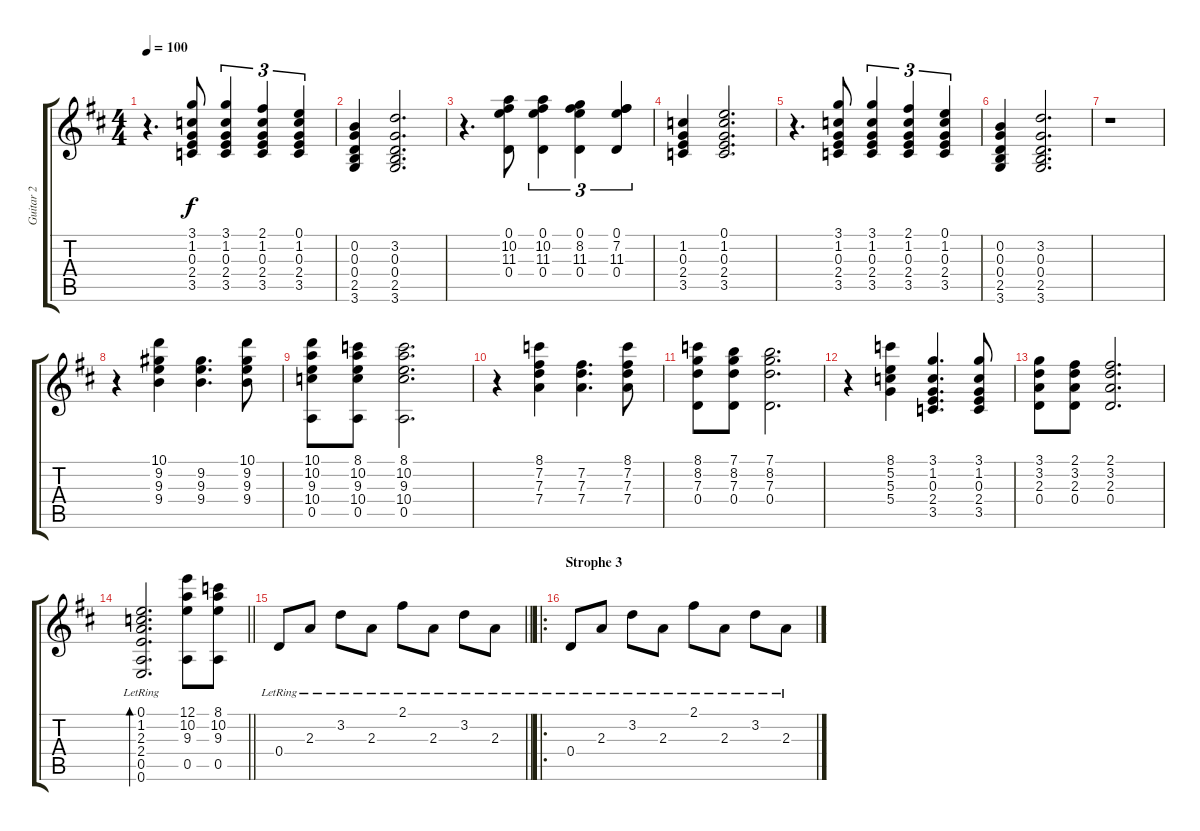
\track ("Guitar 2" "Guitar 2") {instrument acousticguitarsteel}
\staff {score tabs}
\tuning (E4 B3 G3 D3 A2 E2) {hide}
\ts (4 4)
\tempo 100
\clef g2
\ks d
r.4{d dy f} (3.1 1.2 0.3 2.4 3.5).8 (3.1 1.2 0.3 2.4 3.5).4{tu (3 2)} (2.1 1.2 0.3 2.4 3.5).4{tu (3 2)} (0.1 1.2 0.3 2.4 3.5).4{tu (3 2)} |
(0.2 0.3 0.4 2.5 3.6).4 (3.2 0.3 0.4 2.5 3.6).2{d} |
r.4{d} (0.1 10.2 11.3 0.4).8 (0.1 10.2 11.3 0.4).4{tu (3 2)} (0.1 8.2 11.3 0.4).4{tu (3 2)} (0.1 7.2 11.3 0.4).4{tu (3 2)} |
(1.2 0.3 2.4 3.5).4 (0.1 1.2 0.3 2.4 3.5).2{d} |
r.4{d} (3.1 1.2 0.3 2.4 3.5).8 (3.1 1.2 0.3 2.4 3.5).4{tu (3 2)} (2.1 1.2 0.3 2.4 3.5).4{tu (3 2)} (0.1 1.2 0.3 2.4 3.5).4{tu (3 2)} |
(0.2 0.3 0.4 2.5 3.6).4 (3.2 0.3 0.4 2.5 3.6).2{d} |
r.1 |
r.4 (10.1 9.2 9.3 9.4).4 (9.2 9.3 9.4).4{d} (10.1 9.2 9.3 9.4).8 |
(10.1 10.2 9.3 10.4 0.5).8 (8.1 10.2 9.3 10.4 0.5).8 (8.1 10.2 9.3 10.4 0.5).2{d} |
r.4 (8.1 7.2 7.3 7.4).4 (7.2 7.3 7.4).4{d} (8.1 7.2 7.3 7.4).8 |
(8.1 8.2 7.3 0.4).8 (7.1 8.2 7.3 0.4).8 (7.1 8.2 7.3 0.4).2{d} |
r.4 (8.1 5.2 5.3 5.4).4 (3.1 1.2 0.3 2.4 3.5).4{d} (3.1 1.2 0.3 2.4 3.5).8 |
(3.1 3.2 2.3 0.4).8 (2.1 3.2 2.3 0.4).8 (2.1 3.2 2.3 0.4).2{d} |
\barLineRight lightlight
(0.1{lr} 1.2{lr} 2.3{lr} 2.4{lr} 0.5{lr} 0.6{lr}).2{d bd 60} (12.1 10.2 9.3 0.5).8 (8.1 10.2 9.3 0.5).8 |
\barLineRight lightlight
0.4{lr}.8 2.3{lr}.8 3.2{lr}.8 2.3{lr}.8 2.1{lr}.8 2.3{lr}.8 3.2{lr}.8 2.3{lr}.8 |
\ro
\section ("" "Strophe 3")
0.4{lr}.8 2.3{lr}.8 3.2{lr}.8 2.3{lr}.8 2.1{lr}.8 2.3{lr}.8 3.2{lr}.8 2.3{lr}.8
